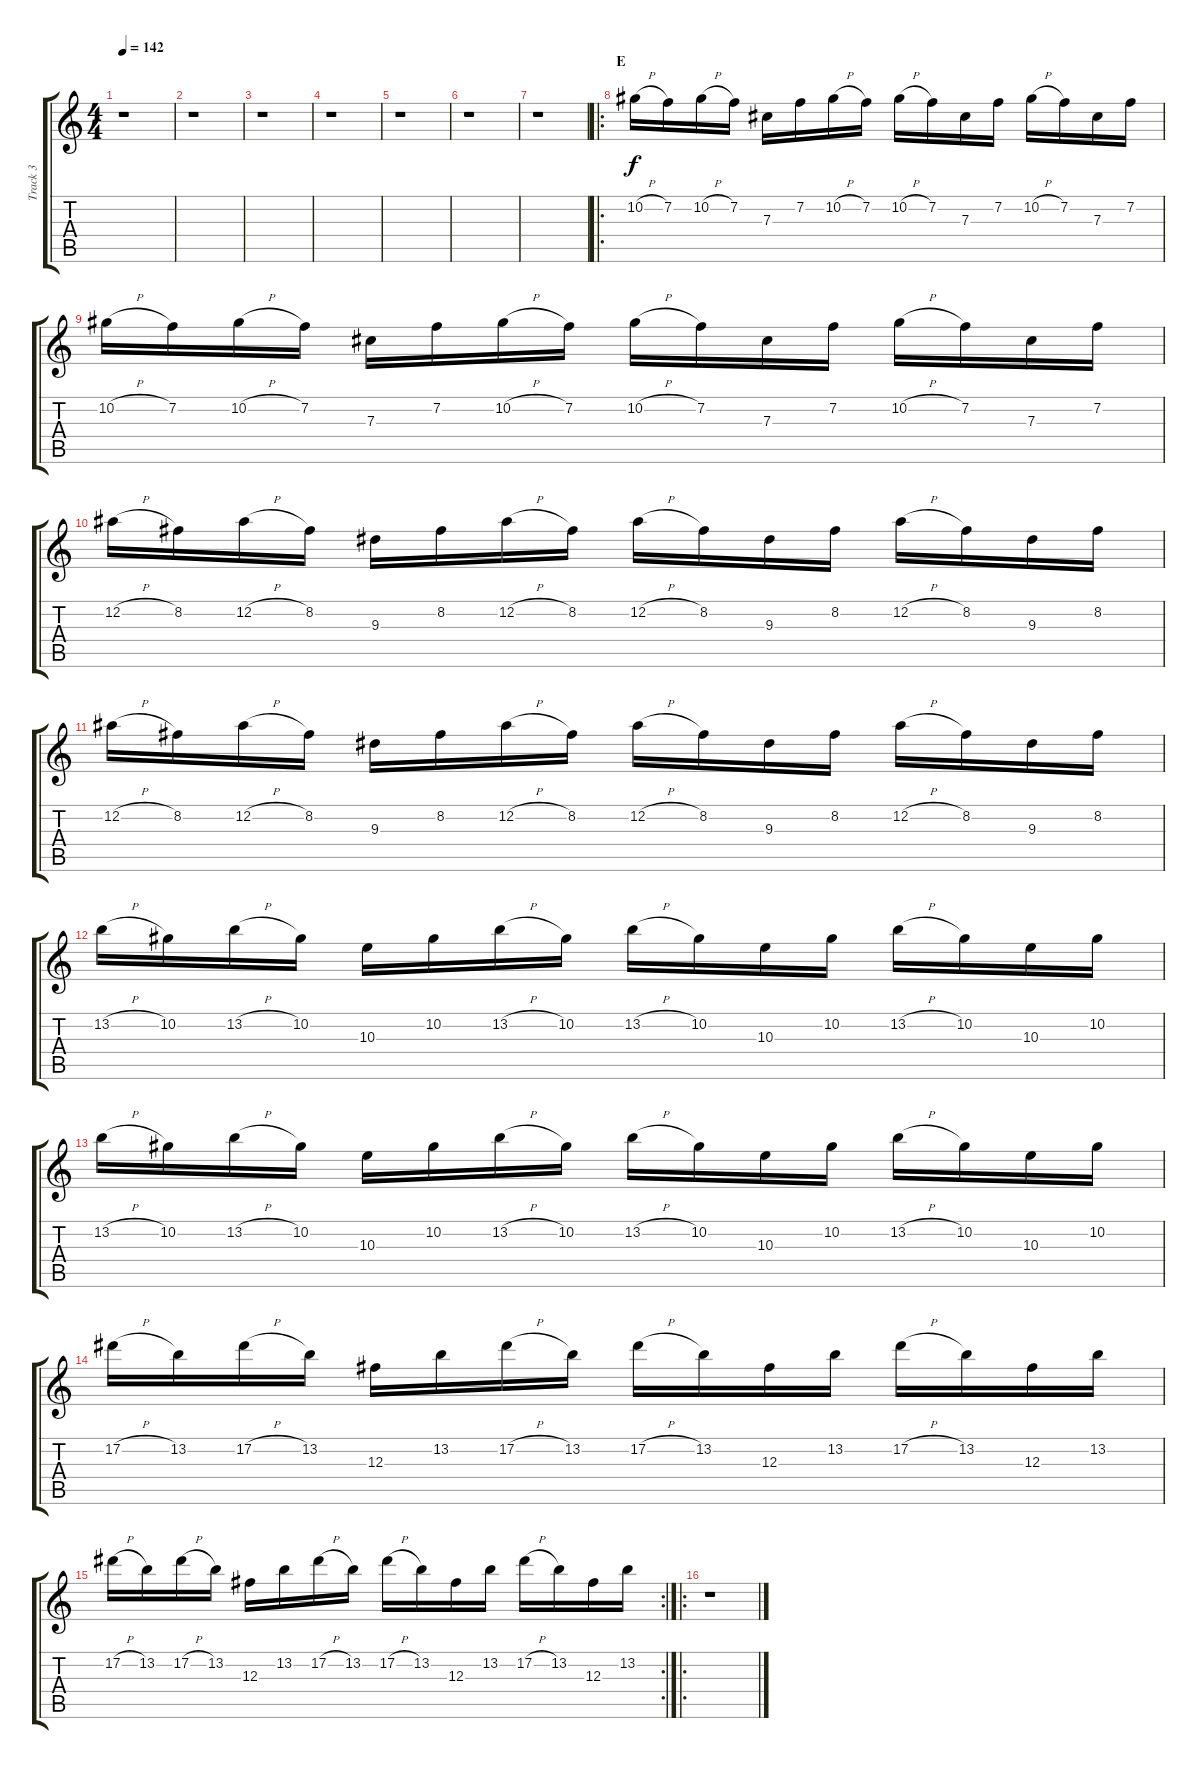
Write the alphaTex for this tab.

\track ("Track 3" "Track 3") {instrument distortionguitar}
\staff {score tabs}
\tuning (Eb4 Bb3 Gb3 Db3 Ab2 Db2) {hide}
\ts (4 4)
\tempo 142
\clef g2
\ks c
r.1{dy f} |
r.1 |
r.1 |
r.1 |
r.1 |
r.1 |
r.1 |
\ro
\section ("" "E")
10.2{h}.16 7.2.16 10.2{h}.16 7.2.16 7.3.16 7.2.16 10.2{h}.16 7.2.16 10.2{h}.16 7.2.16 7.3.16 7.2.16 10.2{h}.16 7.2.16 7.3.16 7.2.16 |
10.2{h}.16 7.2.16 10.2{h}.16 7.2.16 7.3.16 7.2.16 10.2{h}.16 7.2.16 10.2{h}.16 7.2.16 7.3.16 7.2.16 10.2{h}.16 7.2.16 7.3.16 7.2.16 |
12.2{h}.16 8.2.16 12.2{h}.16 8.2.16 9.3.16 8.2.16 12.2{h}.16 8.2.16 12.2{h}.16 8.2.16 9.3.16 8.2.16 12.2{h}.16 8.2.16 9.3.16 8.2.16 |
12.2{h}.16 8.2.16 12.2{h}.16 8.2.16 9.3.16 8.2.16 12.2{h}.16 8.2.16 12.2{h}.16 8.2.16 9.3.16 8.2.16 12.2{h}.16 8.2.16 9.3.16 8.2.16 |
13.2{h}.16 10.2.16 13.2{h}.16 10.2.16 10.3.16 10.2.16 13.2{h}.16 10.2.16 13.2{h}.16 10.2.16 10.3.16 10.2.16 13.2{h}.16 10.2.16 10.3.16 10.2.16 |
13.2{h}.16 10.2.16 13.2{h}.16 10.2.16 10.3.16 10.2.16 13.2{h}.16 10.2.16 13.2{h}.16 10.2.16 10.3.16 10.2.16 13.2{h}.16 10.2.16 10.3.16 10.2.16 |
17.2{h}.16 13.2.16 17.2{h}.16 13.2.16 12.3.16 13.2.16 17.2{h}.16 13.2.16 17.2{h}.16 13.2.16 12.3.16 13.2.16 17.2{h}.16 13.2.16 12.3.16 13.2.16 |
\rc 2
17.2{h}.16 13.2.16 17.2{h}.16 13.2.16 12.3.16 13.2.16 17.2{h}.16 13.2.16 17.2{h}.16 13.2.16 12.3.16 13.2.16 17.2{h}.16 13.2.16 12.3.16 13.2.16 |
\ro
r.1
